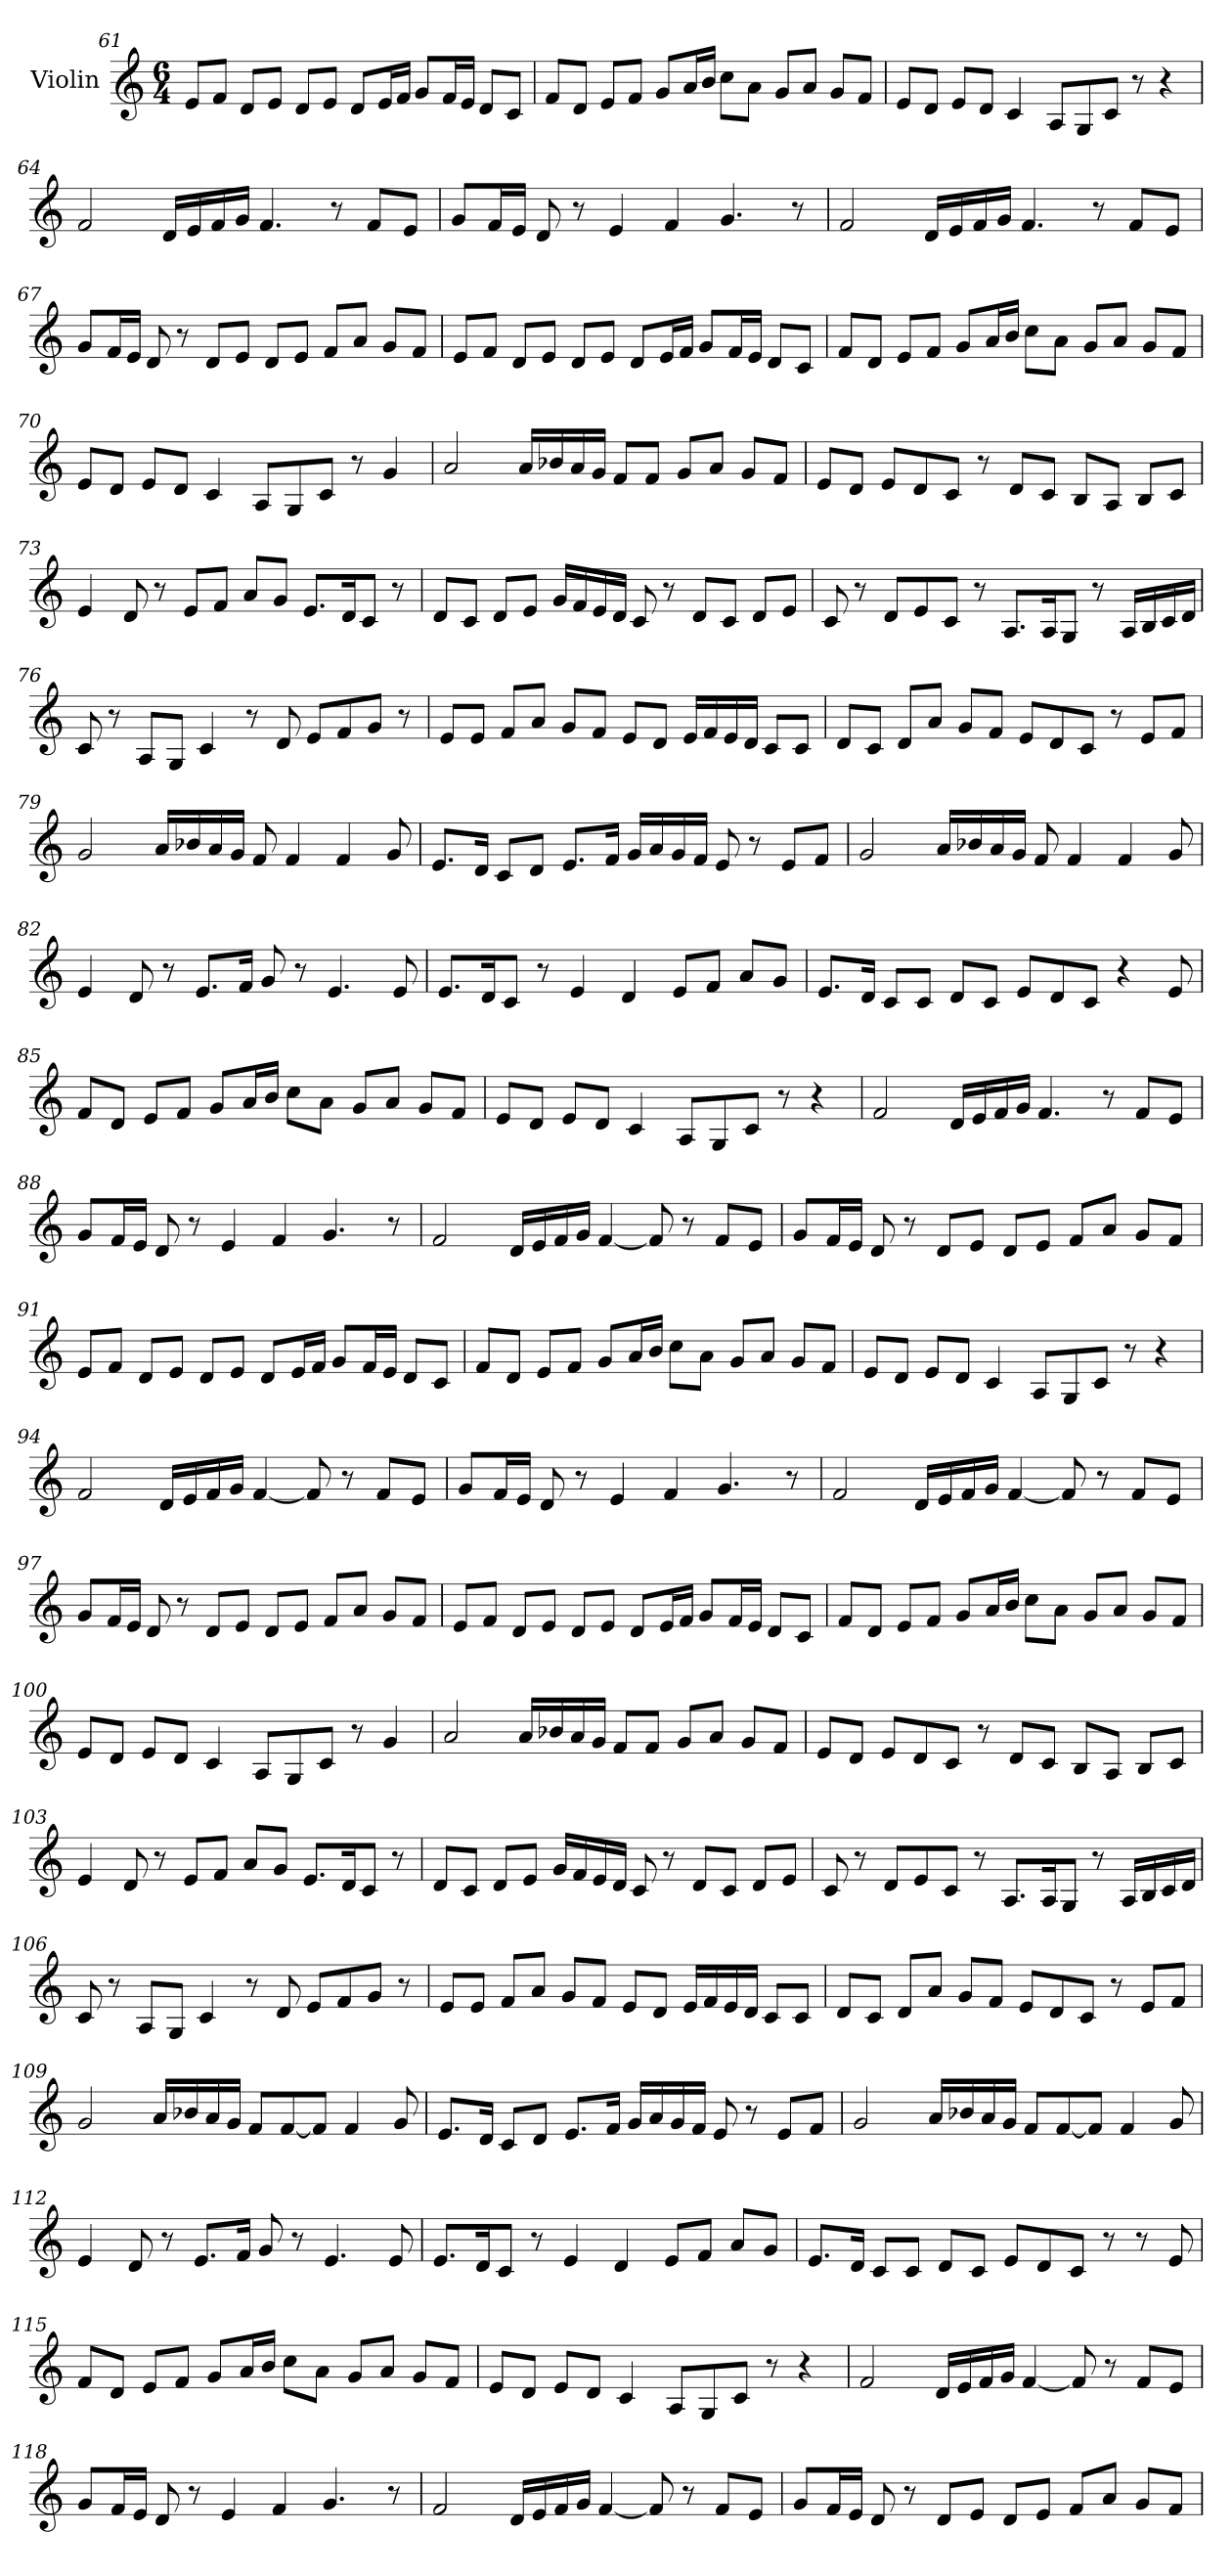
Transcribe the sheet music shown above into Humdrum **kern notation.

**kern
*part1
*staff1
*I"Violin
*clefG2
*k[]
*C:
*M6/4
=61
8e/L
8f/J
8d/L
8e/J
8d/L
8e/J
8d/L
16e/L
16f/JJ
8g/L
16f/L
16e/JJ
8d/L
8c/J
!!LO:LB:g=z
=62
8f/L
8d/J
8e/L
8f/J
8g/L
16a/L
16b/JJ
8cc\L
8a\J
8g/L
8a/J
8g/L
8f/J
=63
8e/L
8d/J
8e/L
8d/J
4c/
8A/L
8G/
8c/J
8r
4r
=64
2f/
16d/LL
16e/
16f/
16g/JJ
4.f/
8r
8f/L
8e/J
!!LO:LB:g=z
=65
8g/L
16f/L
16e/JJ
8d/
8r
4e/
4f/
4.g/
8r
=66
2f/
16d/LL
16e/
16f/
16g/JJ
4.f/
8r
8f/L
8e/J
=67
8g/L
16f/L
16e/JJ
8d/
8r
8d/L
8e/J
8d/L
8e/J
8f/L
8a/J
8g/L
8f/J
!!LO:PB:g=z
=68
8e/L
8f/J
8d/L
8e/J
8d/L
8e/J
8d/L
16e/L
16f/JJ
8g/L
16f/L
16e/JJ
8d/L
8c/J
=69
8f/L
8d/J
8e/L
8f/J
8g/L
16a/L
16b/JJ
8cc\L
8a\J
8g/L
8a/J
8g/L
8f/J
=70
8e/L
8d/J
8e/L
8d/J
4c/
8A/L
8G/
8c/J
8r
4g/
!!LO:LB:g=z
=71
2a/
16a/LL
16b-X/
16a/
16g/JJ
8f/L
8f/J
8g/L
8a/J
8g/L
8f/J
=72
8e/L
8d/J
8e/L
8d/
8c/J
8r
8d/L
8c/J
8B/L
8A/J
8B/L
8c/J
=73
4e/
8d/
8r
8e/L
8f/J
8a/L
8g/J
8.e/L
16d/K
8c/J
8r
!!LO:LB:g=z
=74
8d/L
8c/J
8d/L
8e/J
16g/LL
16f/
16e/
16d/JJ
8c/
8r
8d/L
8c/J
8d/L
8e/J
=75
8c/
8r
8d/L
8e/
8c/J
8r
8.A/L
16A/K
8G/J
8r
16A/LL
16B/
16c/
16d/JJ
!!LO:LB:g=z
=76
8c/
8r
8A/L
8G/J
4c/
8r
8d/
8e/L
8f/
8g/J
8r
=77
8e/L
8e/J
8f/L
8a/J
8g/L
8f/J
8e/L
8d/J
16e/LL
16f/
16e/
16d/JJ
8c/L
8c/J
=78
8d/L
8c/J
8d/L
8a/J
8g/L
8f/J
8e/L
8d/
8c/J
8r
8e/L
8f/J
!!LO:LB:g=z
=79
2g/
16a/LL
16b-X/
16a/
16g/JJ
8f/
4f/
4f/
8g/
=80
8.e/L
16d/Jk
8c/L
8d/J
8.e/L
16f/Jk
16g/LL
16a/
16g/
16f/JJ
8e/
8r
8e/L
8f/J
=81
2g/
16a/LL
16b-X/
16a/
16g/JJ
8f/
4f/
4f/
8g/
!!LO:LB:g=z
=82
4e/
8d/
8r
8.e/L
16f/Jk
8g/
8r
4.e/
8e/
=83
8.e/L
16d/K
8c/J
8r
4e/
4d/
8e/L
8f/J
8a/L
8g/J
=84
8.e/L
16d/Jk
8c/L
8c/J
8d/L
8c/J
8e/L
8d/
8c/J
4r
8e/
!!LO:LB:g=z
=85
8f/L
8d/J
8e/L
8f/J
8g/L
16a/L
16b/JJ
8cc\L
8a\J
8g/L
8a/J
8g/L
8f/J
=86
8e/L
8d/J
8e/L
8d/J
4c/
8A/L
8G/
8c/J
8r
4r
=87
2f/
16d/LL
16e/
16f/
16g/JJ
4.f/
8r
8f/L
8e/J
!!LO:LB:g=z
=88
8g/L
16f/L
16e/JJ
8d/
8r
4e/
4f/
4.g/
8r
=89
2f/
16d/LL
16e/
16f/
16g/JJ
[4f/
8f/]
8r
8f/L
8e/J
=90
8g/L
16f/L
16e/JJ
8d/
8r
8d/L
8e/J
8d/L
8e/J
8f/L
8a/J
8g/L
8f/J
!!LO:PB:g=z
=91
8e/L
8f/J
8d/L
8e/J
8d/L
8e/J
8d/L
16e/L
16f/JJ
8g/L
16f/L
16e/JJ
8d/L
8c/J
=92
8f/L
8d/J
8e/L
8f/J
8g/L
16a/L
16b/JJ
8cc\L
8a\J
8g/L
8a/J
8g/L
8f/J
=93
8e/L
8d/J
8e/L
8d/J
4c/
8A/L
8G/
8c/J
8r
4r
!!LO:LB:g=z
=94
2f/
16d/LL
16e/
16f/
16g/JJ
[4f/
8f/]
8r
8f/L
8e/J
=95
8g/L
16f/L
16e/JJ
8d/
8r
4e/
4f/
4.g/
8r
=96
2f/
16d/LL
16e/
16f/
16g/JJ
[4f/
8f/]
8r
8f/L
8e/J
!!LO:LB:g=z
=97
8g/L
16f/L
16e/JJ
8d/
8r
8d/L
8e/J
8d/L
8e/J
8f/L
8a/J
8g/L
8f/J
=98
8e/L
8f/J
8d/L
8e/J
8d/L
8e/J
8d/L
16e/L
16f/JJ
8g/L
16f/L
16e/JJ
8d/L
8c/J
=99
8f/L
8d/J
8e/L
8f/J
8g/L
16a/L
16b/JJ
8cc\L
8a\J
8g/L
8a/J
8g/L
8f/J
!!LO:LB:g=z
=100
8e/L
8d/J
8e/L
8d/J
4c/
8A/L
8G/
8c/J
8r
4g/
=101
2a/
16a/LL
16b-X/
16a/
16g/JJ
8f/L
8f/J
8g/L
8a/J
8g/L
8f/J
=102
8e/L
8d/J
8e/L
8d/
8c/J
8r
8d/L
8c/J
8B/L
8A/J
8B/L
8c/J
!!LO:LB:g=z
=103
4e/
8d/
8r
8e/L
8f/J
8a/L
8g/J
8.e/L
16d/K
8c/J
8r
=104
8d/L
8c/J
8d/L
8e/J
16g/LL
16f/
16e/
16d/JJ
8c/
8r
8d/L
8c/J
8d/L
8e/J
=105
8c/
8r
8d/L
8e/
8c/J
8r
8.A/L
16A/K
8G/J
8r
16A/LL
16B/
16c/
16d/JJ
!!LO:LB:g=z
=106
8c/
8r
8A/L
8G/J
4c/
8r
8d/
8e/L
8f/
8g/J
8r
=107
8e/L
8e/J
8f/L
8a/J
8g/L
8f/J
8e/L
8d/J
16e/LL
16f/
16e/
16d/JJ
8c/L
8c/J
=108
8d/L
8c/J
8d/L
8a/J
8g/L
8f/J
8e/L
8d/
8c/J
8r
8e/L
8f/J
!!LO:LB:g=z
=109
2g/
16a/LL
16b-X/
16a/
16g/JJ
8f/L
[8f/
8f/J]
4f/
8g/
=110
8.e/L
16d/Jk
8c/L
8d/J
8.e/L
16f/Jk
16g/LL
16a/
16g/
16f/JJ
8e/
8r
8e/L
8f/J
=111
2g/
16a/LL
16b-X/
16a/
16g/JJ
8f/L
[8f/
8f/J]
4f/
8g/
!!LO:LB:g=z
=112
4e/
8d/
8r
8.e/L
16f/Jk
8g/
8r
4.e/
8e/
=113
8.e/L
16d/K
8c/J
8r
4e/
4d/
8e/L
8f/J
8a/L
8g/J
=114
8.e/L
16d/Jk
8c/L
8c/J
8d/L
8c/J
8e/L
8d/
8c/J
8r
8r
8e/
!!LO:PB:g=z
=115
8f/L
8d/J
8e/L
8f/J
8g/L
16a/L
16b/JJ
8cc\L
8a\J
8g/L
8a/J
8g/L
8f/J
=116
8e/L
8d/J
8e/L
8d/J
4c/
8A/L
8G/
8c/J
8r
4r
=117
2f/
16d/LL
16e/
16f/
16g/JJ
[4f/
8f/]
8r
8f/L
8e/J
!!LO:LB:g=z
=118
8g/L
16f/L
16e/JJ
8d/
8r
4e/
4f/
4.g/
8r
=119
2f/
16d/LL
16e/
16f/
16g/JJ
[4f/
8f/]
8r
8f/L
8e/J
=120
8g/L
16f/L
16e/JJ
8d/
8r
8d/L
8e/J
8d/L
8e/J
8f/L
8a/J
8g/L
8f/J
=
*-
